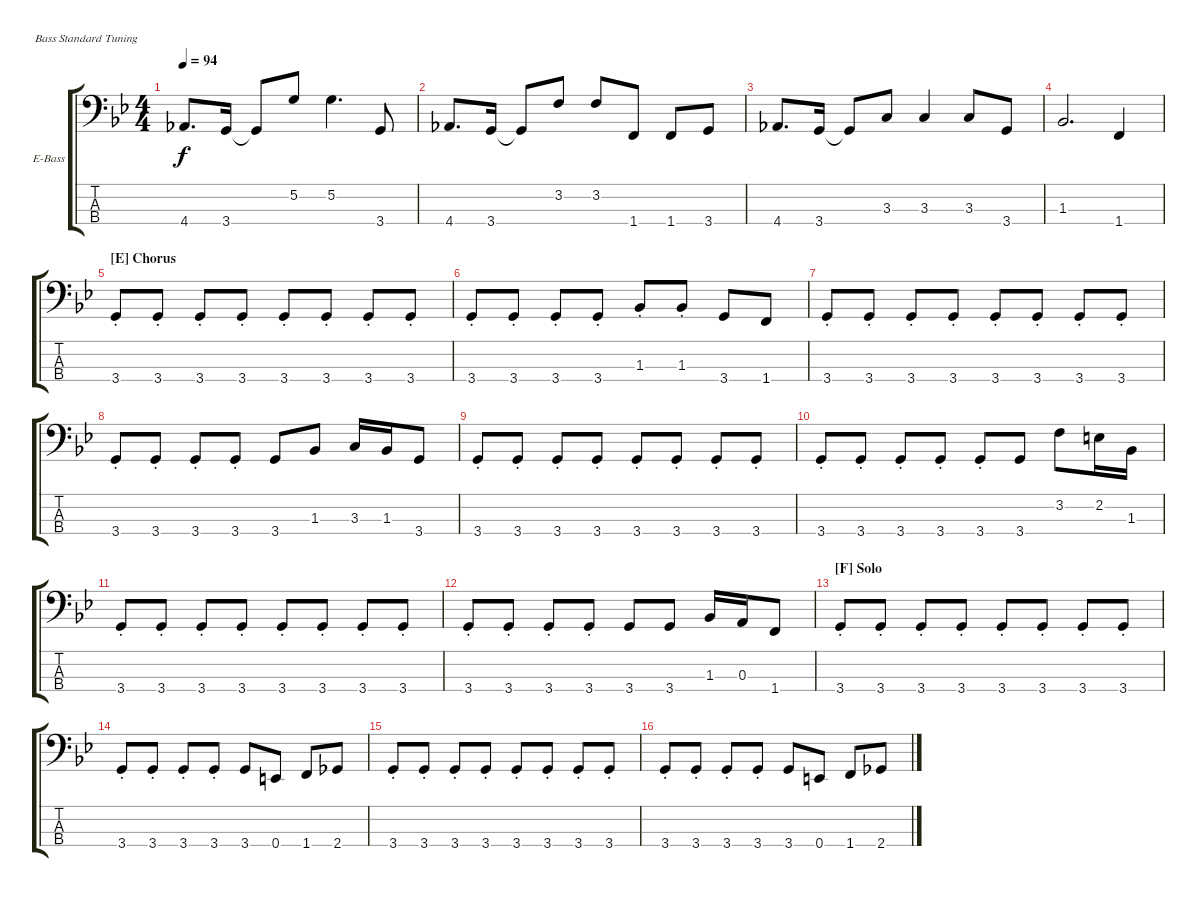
\bracketExtendMode groupsimilarinstruments
\firstSystemTrackNameOrientation horizontal
\otherSystemsTrackNameOrientation horizontal
\track ("Bass" "E-Bass") {instrument electricbassfinger}
\staff {score tabs}
\tuning (G2 D2 A1 E1)
\ts (4 4)
\tempo 94
\clef f4
\scale
1.06179
\ks bb
4.4.8{d dy f} 3.4.16 3.4{t}.8 5.2.8 5.2.4{d} 3.4.8 |
\scale
0.938209 4.4.8{d} 3.4.16 3.4{t}.8 3.2.8 3.2.8 1.4.8 1.4.8 3.4.8 |
\scale
1.06179 4.4.8{d} 3.4.16 3.4{t}.8 3.3.8 3.3.4 3.3.8 3.4.8 |
\scale
0.938209 1.3.2{d} 1.4.4 |
\section ("E" "Chorus")
\scale
1.06179 3.4{st}.8 3.4{st}.8 3.4{st}.8 3.4{st}.8 3.4{st}.8 3.4{st}.8 3.4{st}.8 3.4{st}.8 |
\scale
0.938209 3.4{st}.8 3.4{st}.8 3.4{st}.8 3.4{st}.8 1.3{st}.8 1.3{st}.8 3.4.8 1.4.8 |
\scale
1.06179 3.4{st}.8 3.4{st}.8 3.4{st}.8 3.4{st}.8 3.4{st}.8 3.4{st}.8 3.4{st}.8 3.4{st}.8 |
\scale
0.938209 3.4{st}.8 3.4{st}.8 3.4{st}.8 3.4{st}.8 3.4.8 1.3.8 3.3.16 1.3.16 3.4.8 |
\scale
1.06179 3.4{st}.8 3.4{st}.8 3.4{st}.8 3.4{st}.8 3.4{st}.8 3.4{st}.8 3.4{st}.8 3.4{st}.8 |
\scale
0.938209 3.4{st}.8 3.4{st}.8 3.4{st}.8 3.4{st}.8 3.4{st}.8 3.4.8 3.2.8 2.2.16 1.3.16 |
\scale
1.06179 3.4{st}.8 3.4{st}.8 3.4{st}.8 3.4{st}.8 3.4{st}.8 3.4{st}.8 3.4{st}.8 3.4{st}.8 |
\scale
0.938209 3.4{st}.8 3.4{st}.8 3.4{st}.8 3.4{st}.8 3.4.8 3.4.8 1.3.16 0.3.16 1.4.8 |
\section ("F" "Solo")
\scale
1.06179 3.4{st}.8 3.4{st}.8 3.4{st}.8 3.4{st}.8 3.4{st}.8 3.4{st}.8 3.4{st}.8 3.4{st}.8 |
\scale
0.938209 3.4{st}.8 3.4{st}.8 3.4{st}.8 3.4{st}.8 3.4.8 0.4.8 1.4.8 2.4.8 |
\scale
1.06179 3.4{st}.8 3.4{st}.8 3.4{st}.8 3.4{st}.8 3.4{st}.8 3.4{st}.8 3.4{st}.8 3.4{st}.8 |
\scale
0.938209 3.4{st}.8 3.4{st}.8 3.4{st}.8 3.4{st}.8 3.4.8 0.4.8 1.4.8 2.4.8
